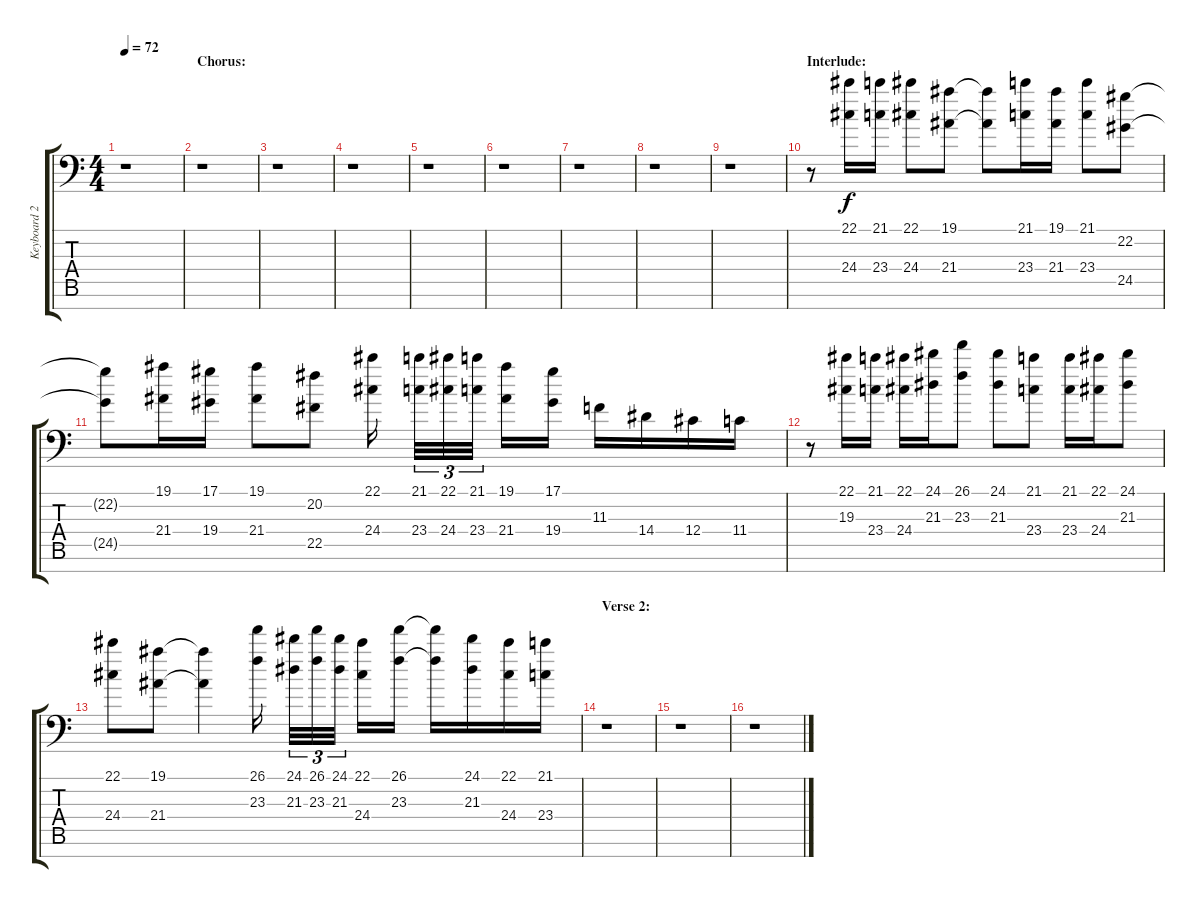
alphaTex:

\track ("Keyboard 2" "Keyboard 2") {instrument stringensemble1}
\staff {score tabs}
\tuning (Eb4 Bb3 Gb3 Db3 Ab2 Eb2 Bb1) {hide}
\ts (4 4)
\tempo 72
\clef f4
\ks c
r.1{dy f} |
\section ("" "Chorus:")
r.1 |
r.1 |
r.1 |
r.1 |
r.1 |
r.1 |
r.1 |
r.1 |
\section ("" "Interlude:")
r.8{volume 8 instrument stringensemble1} (22.1 24.4).16 (21.1 23.4).16 (22.1 24.4).8 (19.1 21.4).8 (19.1{t} 21.4{t}).8 (21.1 23.4).16 (19.1 21.4).16 (21.1 23.4).8 (22.2 24.5).8 |
(22.2{t} 24.5{t}).8 (19.1 21.4).16 (17.1 19.4).16 (19.1 21.4).8 (20.2 22.5).8 (22.1 24.4).16 (21.1 23.4).32{tu (3 2)} (22.1 24.4).32{tu (3 2)} (21.1 23.4).32{tu (3 2)} (19.1 21.4).16 (17.1 19.4).16 11.3.16 14.4.16 12.4.16 11.4.16 |
r.8 (22.1 19.3).16 (21.1 23.4).16 (22.1 24.4).16 (24.1 21.3).16 (26.1 23.3).8 (24.1 21.3).8 (21.1 23.4).8 (21.1 23.4).16 (22.1 24.4).16 (24.1 21.3).8 |
(22.1 24.4).8 (19.1 21.4).8 (19.1{t} 21.4{t}).4 (26.1 23.3).16 (24.1 21.3).32{tu (3 2)} (26.1 23.3).32{tu (3 2)} (24.1 21.3).32{tu (3 2)} (22.1 24.4).16 (26.1 23.3).16 (26.1{t} 23.3{t}).16 (24.1 21.3).16 (22.1 24.4).16 (21.1 23.4).16 |
\section ("" "Verse 2:")
r.1 |
r.1 |
r.1
